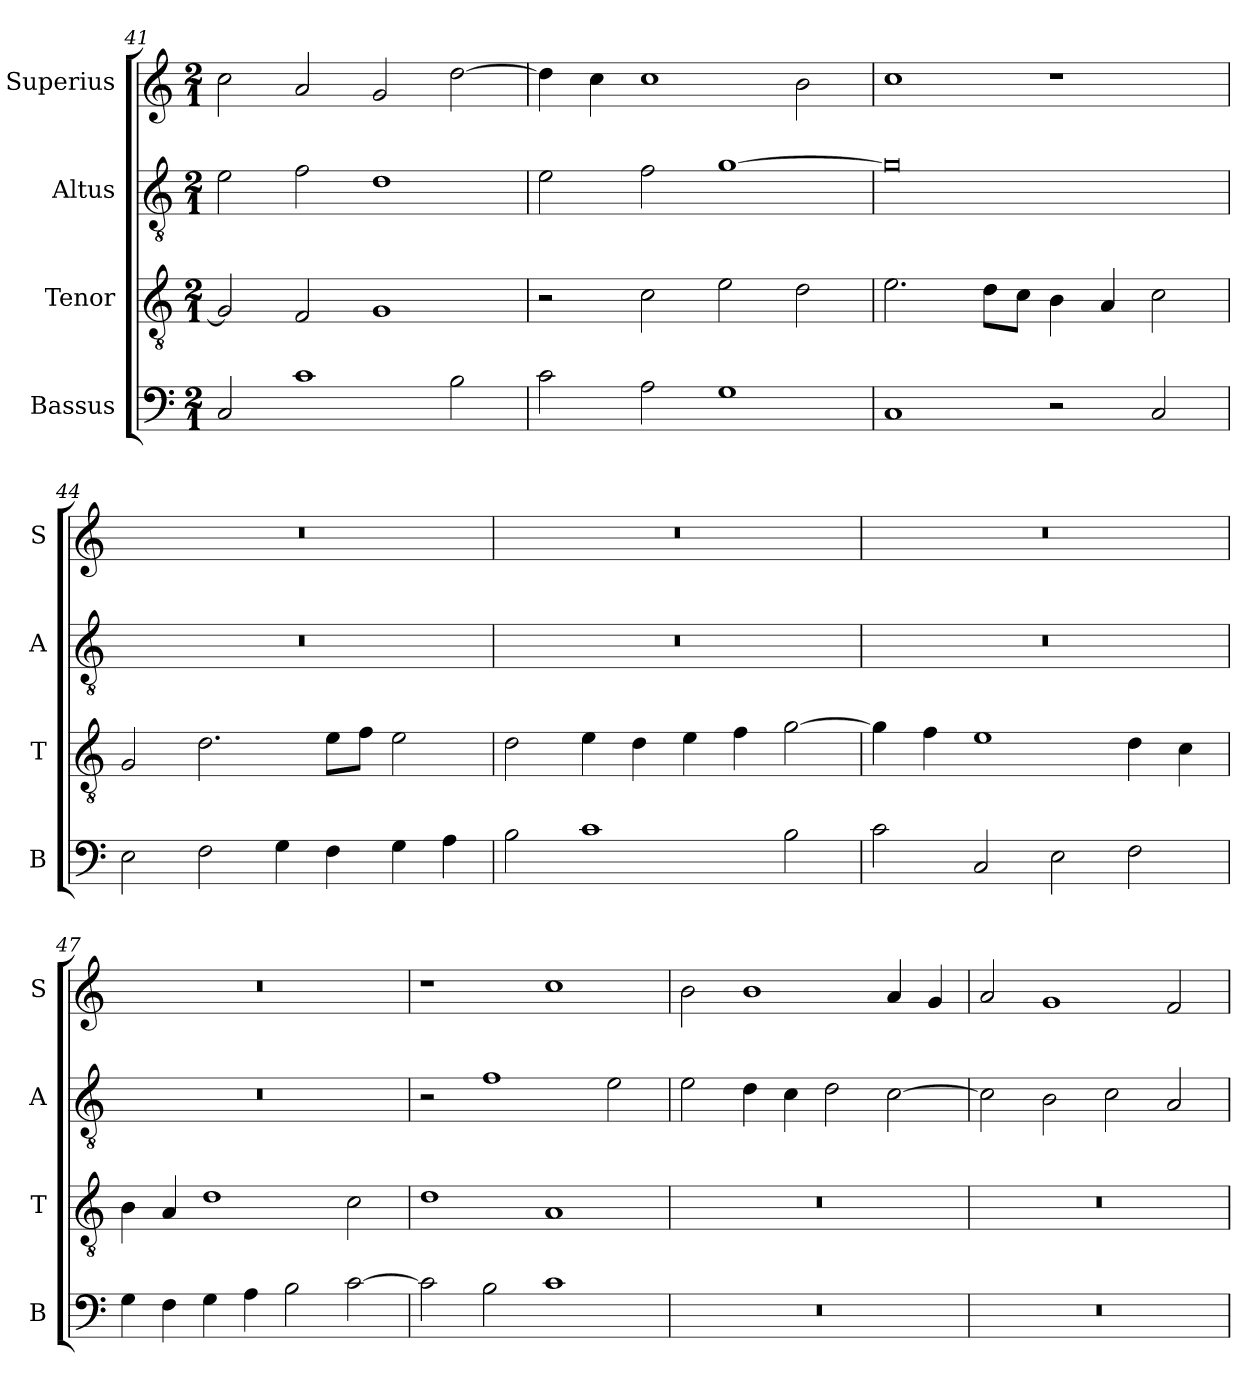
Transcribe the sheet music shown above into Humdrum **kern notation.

**kern	**kern	**kern	**kern
*part4	*part3	*part2	*part1
*staff4	*staff3	*staff2	*staff1
*I"Bassus	*I"Tenor	*I"Altus	*I"Superius
*I'B	*I'T	*I'A	*I'S
*clefF4	*clefGv2	*clefGv2	*clefG2
*k[]	*k[]	*k[]	*k[]
*M2/1	*M2/1	*M2/1	*M2/1
=41	=41	=41	=41
2C/	2G/]	2e\	2cc\
1c	2F/	2f\	2a/
.	1G	1d	2g/
2B\	.	.	[2dd\
=42	=42	=42	=42
2c\	2r	2e\	4dd\]
.	.	.	4cc\
2A\	2c\	2f\	1cc
1G	2e\	[1g	.
.	2d\	.	2b\
=43	=43	=43	=43
1C	2.e\	0g]	1cc
.	8d\L	.	.
.	8c\J	.	.
2r	4B\	.	1r
.	4A/	.	.
2C/	2c\	.	.
=44	=44	=44	=44
2E\	2G/	0r	0r
2F\	2.d\	.	.
4G\	.	.	.
4F\	8e\L	.	.
.	8f\J	.	.
4G\	2e\	.	.
4A\	.	.	.
=45	=45	=45	=45
2B\	2d\	0r	0r
1c	4e\	.	.
.	4d\	.	.
.	4e\	.	.
.	4f\	.	.
2B\	[2g\	.	.
=46	=46	=46	=46
2c\	4g\]	0r	0r
.	4f\	.	.
2C/	1e	.	.
2E\	.	.	.
2F\	4d\	.	.
.	4c\	.	.
=47	=47	=47	=47
4G\	4B\	0r	0r
4F\	4A/	.	.
4G\	1d	.	.
4A\	.	.	.
2B\	.	.	.
[2c\	2c\	.	.
=48	=48	=48	=48
2c\]	1d	2r	1r
2B\	.	1f	.
1c	1A	.	1cc
.	.	2e\	.
=49	=49	=49	=49
0r	0r	2e\	2b\
.	.	4d\	1b
.	.	4c\	.
.	.	2d\	.
.	.	[2c\	4a/
.	.	.	4g/
=50	=50	=50	=50
0r	0r	2c\]	2a/
.	.	2B\	1g
.	.	2c\	.
.	.	2A/	2f/
=	=	=	=
*-	*-	*-	*-
